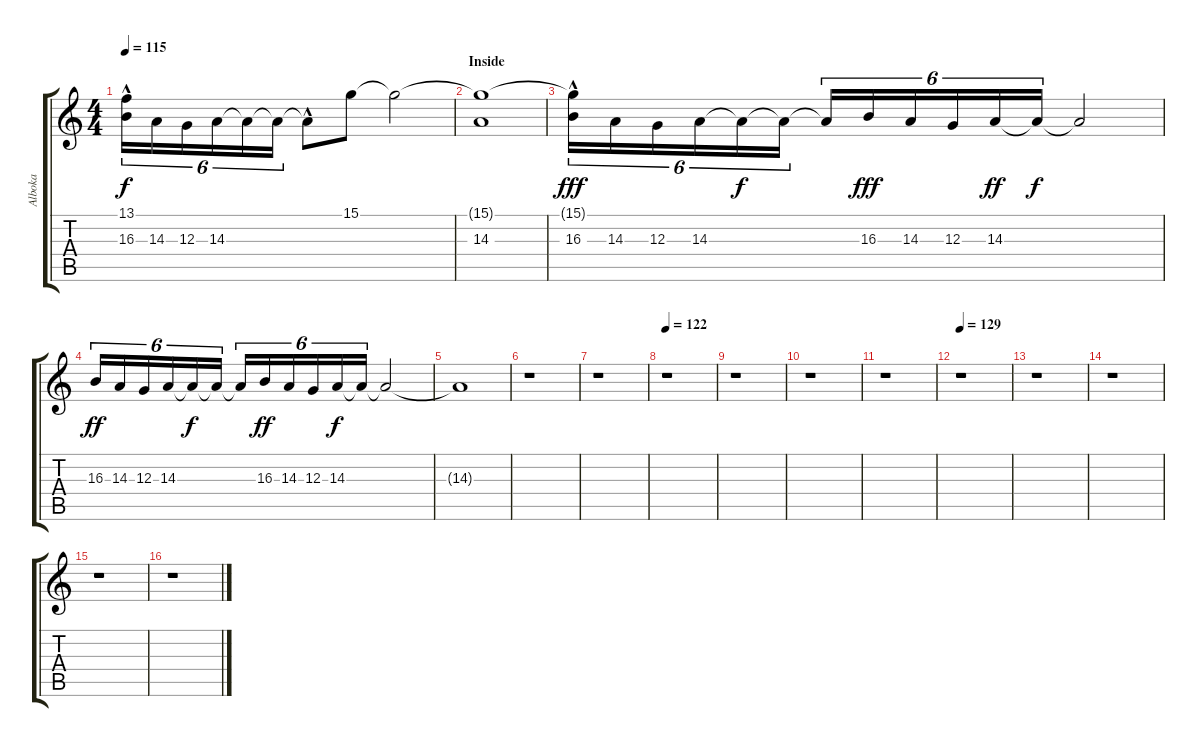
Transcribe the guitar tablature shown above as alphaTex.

\track ("Alboka" "Alboka") {instrument fiddle}
\staff {score tabs}
\tuning (E4 B3 G3 D3 A2 E2) {hide}
\ts (4 4)
\tempo 115
\clef g2
\ks c
(13.1{hac} 16.3).16{tu (6 4) dy f} 14.3.16{tu (6 4)} 12.3.16{tu (6 4)} 14.3.16{tu (6 4)} 14.3{t}.16{tu (6 4)} 14.3{t}.16{tu (6 4)} 14.3{hac t}.8 15.1.8 15.1{t}.2 |
\section ("" "Inside")
(15.1{t} 14.3).1 |
(15.1{hac t} 16.3).16{tu (6 4) dy fff} 14.3.16{tu (6 4)} 12.3.16{tu (6 4)} 14.3.16{tu (6 4)} 14.3{t}.16{tu (6 4) dy f} 14.3{t}.16{tu (6 4)} 14.3{t}.16{tu (6 4)} 16.3.16{tu (6 4) dy fff} 14.3.16{tu (6 4)} 12.3.16{tu (6 4)} 14.3.16{tu (6 4) dy ff} 14.3{t}.16{tu (6 4) dy f} 14.3{t}.2 |
16.3.16{tu (6 4) dy ff} 14.3.16{tu (6 4)} 12.3.16{tu (6 4)} 14.3.16{tu (6 4)} 14.3{t}.16{tu (6 4) dy f} 14.3{t}.16{tu (6 4)} 14.3{t}.16{tu (6 4)} 16.3.16{tu (6 4) dy ff} 14.3.16{tu (6 4)} 12.3.16{tu (6 4)} 14.3.16{tu (6 4) dy f} 14.3{t}.16{tu (6 4)} 14.3{t}.2 |
14.3{t}.1 |
r.1 |
r.1 |
\tempo 122
r.1 |
r.1 |
r.1 |
r.1 |
\tempo 129
r.1 |
r.1 |
r.1 |
r.1 |
r.1
